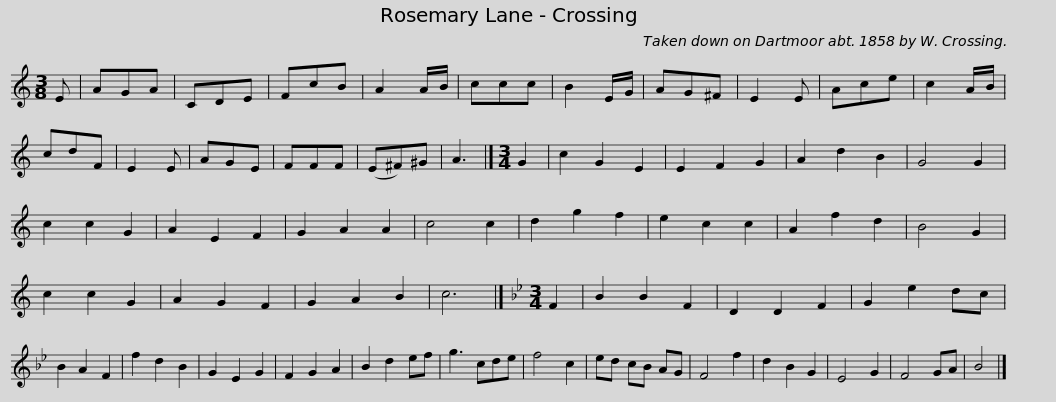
X:1
L:1/8
M:3/8
I:linebreak $
K:C
V:1 treble
V:1
 E | AGA | CDE | FcB | A2 A/B/ | %5
 ccc | B2 E/G/ | AG^F |$ E2 E | Ace | %10
 c2 A/B/ | cdF | E2 E | AGE | FFF | %15
 (E^F)^G | A3 |][M:3/4] G2 | c2 G2 E2 | E2 F2 G2 | %20
 A2 d2 B2 | G4 G2 |$ c2 c2 G2 | A2 E2 F2 | G2 A2 A2 | %25
 c4 c2 |$ d2 g2 f2 | e2 c2 c2 | A2 f2 d2 | B4 G2 | %30
 c2 c2 G2 | A2 G2 F2 | G2 A2 B2 | c6 |][K:Bb][M:3/4] F2 | %35
 B2 B2 F2 | D2 D2 F2 | G2 e2 dc | B2 A2 F2 |$ f2 d2 B2 | %40
 G2 E2 G2 | F2 G2 A2 | B2 d2 ef |$ g3 cde | f4 c2 | %45
 ed cB AG | F4 f2 | d2 B2 G2 | E4 G2 | F4 GA | %50
 B4 |] %51
